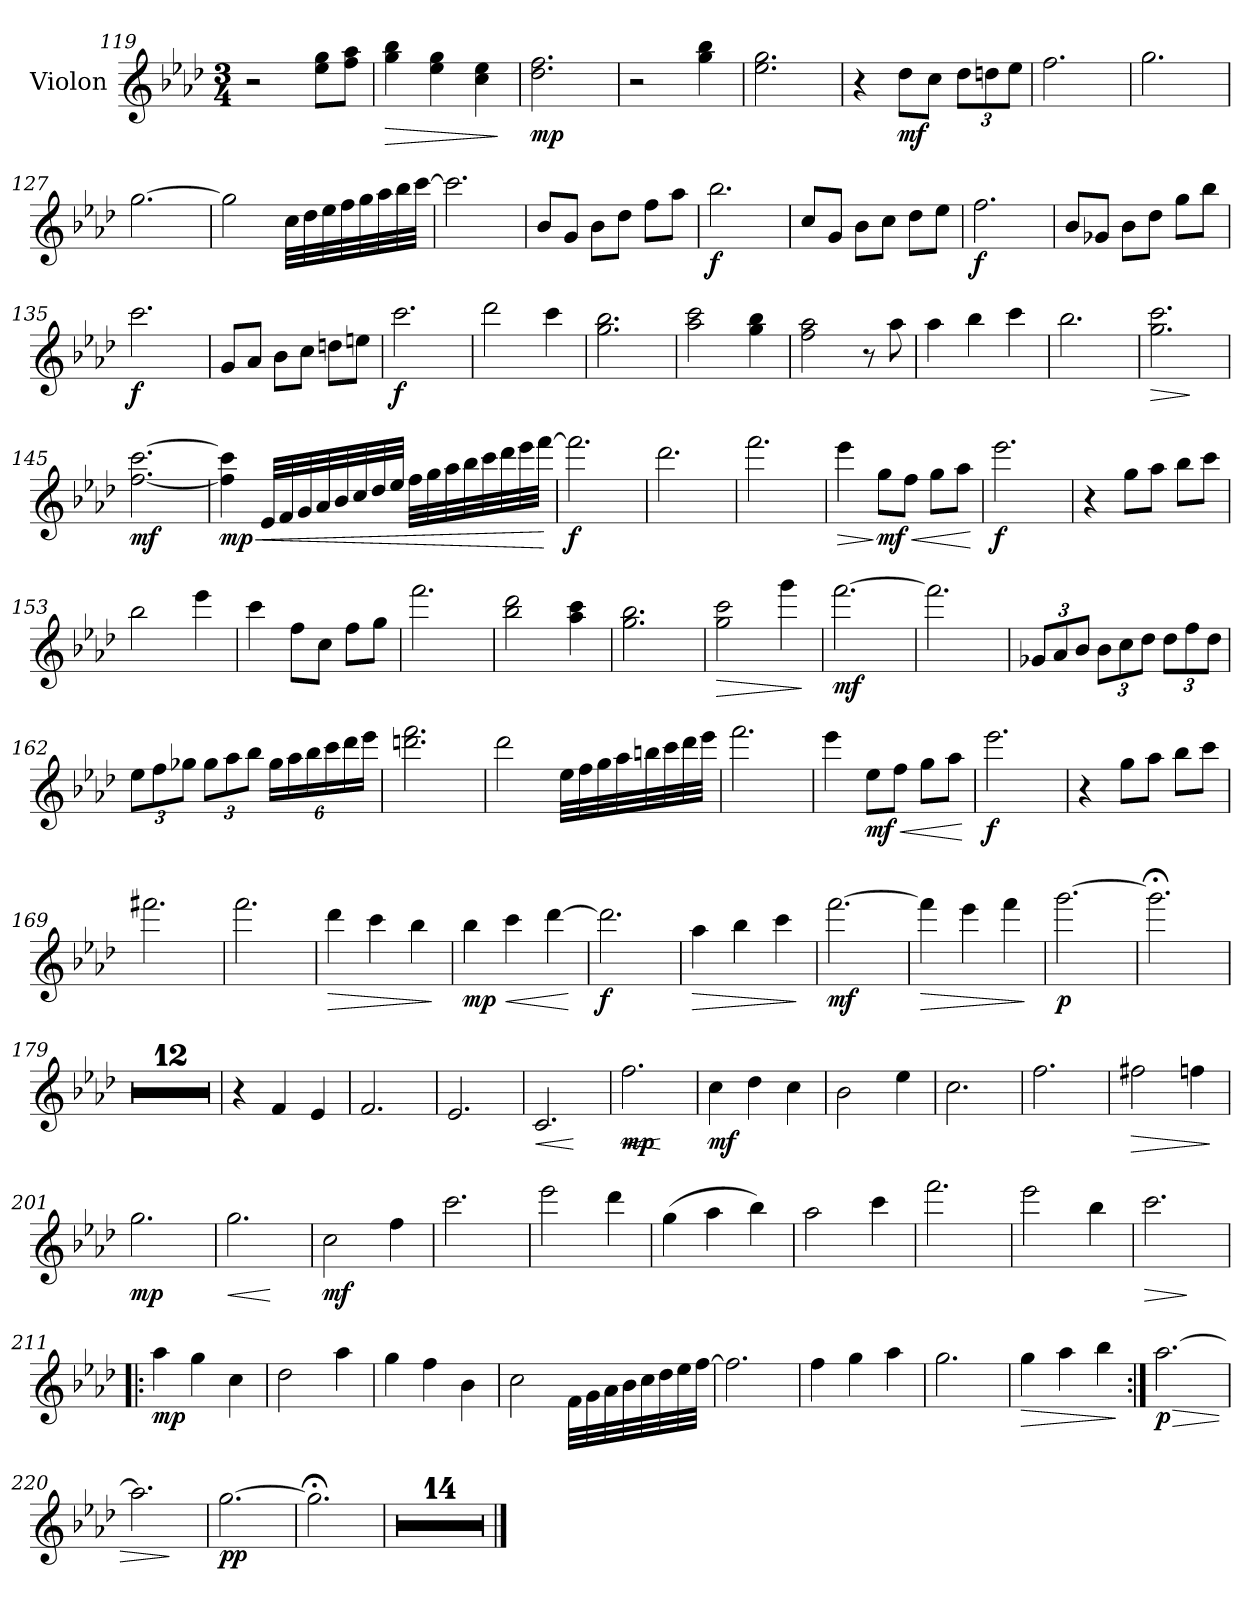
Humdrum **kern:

**kern	**dynam
*part1	*part1
*staff1	*staff1
*I"Violon	*
*I'Vln.	*
*clefG2	*
*k[b-e-a-d-]	*
*M3/4	*
=119	=119
2r	.
8ee-\ 8gg\L	.
8ff\ 8aa-\J	.
=120	=120
!	!LO:HP:b
4gg\ 4bb-\	>
4ee-\ 4gg\	.
4cc\ 4ee-\	.
.	]
=121	=121
!	!LO:DY:b
2.dd-\ 2.ff\	mp
=122	=122
2r	.
4gg\ 4bb-\	.
=123	=123
2.ee-\ 2.gg\	.
=124	=124
4r	.
!	!LO:DY:b
8dd-\L	mf
8cc\J	.
*Xbrackettup	*
12dd-\L	.
12ddn\	.
12ee-\J	.
!!LO:LB:g=z
=125	=125
2.ff\	.
=126	=126
2.gg\	.
=127	=127
[2.gg\	.
=128	=128
2gg\]	.
32cc\LLL	.
32dd-\	.
32ee-\	.
32ff\	.
32gg\	.
32aa-\	.
32bb-\	.
[32ccc\JJJ	.
=129	=129
2.ccc\]	.
=130	=130
8b-/L	.
8g/J	.
8b-\L	.
8dd-\J	.
8ff\L	.
8aa-\J	.
=131	=131
!	!LO:DY:b
2.bb-\	f
=132	=132
8cc/L	.
8g/J	.
8b-\L	.
8cc\J	.
8dd-\L	.
8ee-\J	.
=133	=133
!	!LO:DY:b
2.ff\	f
!!LO:PB:g=z
=134	=134
8b-/L	.
8g-X/J	.
8b-\L	.
8dd-\J	.
8gg\L	.
8bb-\J	.
=135	=135
!	!LO:DY:b
2.ccc\	f
=136	=136
8g/L	.
8a-/J	.
8b-\L	.
8cc\J	.
8ddn\L	.
8een\J	.
=137	=137
!	!LO:DY:b
2.ccc\	f
=138	=138
2ddd-\	.
4ccc\	.
=139	=139
2.gg\ 2.bb-\	.
=140	=140
2aa-\ 2ccc\	.
4gg\ 4bb-\	.
=141	=141
2ff\ 2aa-\	.
8r	.
8aa-\	.
=142	=142
4aa-\	.
4bb-\	.
4ccc\	.
=143	=143
2.bb-\	.
!!LO:LB:g=z
=144	=144
!	!LO:HP:b
2.gg\ 2.ccc\	>
.	]
=145	=145
!	!LO:DY:b
[2.ff\ [2.ccc\	mf
=146	=146
!	!LO:HP:b
!	!LO:DY:n=1:b
4ff\] 4ccc\]	< mp
32e-/LLL	.
32f/	.
32g/	.
32a-/	.
32b-/	.
32cc/	.
32dd-/	.
32ee-/JJJ	.
32ff\LLL	.
32gg\	.
32aa-\	.
32bb-\	.
32ccc\	.
32ddd-\	.
32eee-\	.
[32fff\JJJ	.
.	[
=147	=147
!	!LO:DY:b
2.fff\]	f
=148	=148
2.ddd-\	.
=149	=149
2.fff\	.
=150	=150
!	!LO:HP:b
4eee-\	>
!	!LO:HP:n=1:b
!	!LO:DY:n=1:b
8gg\L	] < mf
8ff\J	.
8gg\L	.
8aa-\J	.
.	[
=151	=151
!	!LO:DY:b
2.eee-\	f
!!LO:LB:g=z
=152	=152
4r	.
8gg\L	.
8aa-\J	.
8bb-\L	.
8ccc\J	.
=153	=153
2bb-\	.
4eee-\	.
=154	=154
4ccc\	.
8ff\L	.
8cc\J	.
8ff\L	.
8gg\J	.
=155	=155
2.fff\	.
=156	=156
2bb-\ 2ddd-\	.
4aa-\ 4ccc\	.
=157	=157
2.gg\ 2.bb-\	.
=158	=158
!	!LO:HP:b
2gg\ 2ccc\	>
4ggg\	.
.	]
=159	=159
!	!LO:DY:b
[2.fff\	mf
=160	=160
2.fff\]	.
=161	=161
12g-X/L	.
12a-/	.
12b-/J	.
12b-\L	.
12cc\	.
12dd-\J	.
12dd-\L	.
12ff\	.
12dd-\J	.
!!LO:LB:g=z
=162	=162
12ee-\L	.
12ff\	.
12gg-X\J	.
12gg-\L	.
12aa-\	.
12bb-\J	.
24gg-\LL	.
24aa-\	.
24bb-\	.
24ccc\	.
24ddd-\	.
24eee-\JJ	.
=163	=163
2.dddn\ 2.fff\	.
=164	=164
2ddd-\	.
32ee-\LLL	.
32ff\	.
32gg\	.
32aa-\	.
32bbn\	.
32ccc\	.
32ddd-\	.
32eee-\JJJ	.
=165	=165
2.fff\	.
=166	=166
4eee-\	.
!	!LO:HP:b
!	!LO:DY:n=1:b
8ee-\L	< mf
8ff\J	.
8gg\L	.
8aa-\J	.
.	[
=167	=167
!	!LO:DY:b
2.eee-\	f
!!LO:LB:g=z
=168	=168
4r	.
8gg\L	.
8aa-\J	.
8bb-\L	.
8ccc\J	.
=169	=169
2.fff#X\	.
=170	=170
2.fff\	.
=171	=171
!	!LO:HP:b
4ddd-\	>
4ccc\	.
4bb-\	.
.	]
=172	=172
!	!LO:DY:b
4bb-\	mp
!	!LO:HP:b
4ccc\	<
[4ddd-\	.
.	[
=173	=173
!	!LO:DY:b
2.ddd-\]	f
=174	=174
!	!LO:HP:b
4aa-\	>
4bb-\	.
4ccc\	.
.	]
=175	=175
!	!LO:DY:b
[2.fff\	mf
=176	=176
!	!LO:HP:b
4fff\]	>
4eee-\	.
4fff\	.
.	]
=177	=177
!	!LO:DY:b
[2.ggg\	p
=178	=178
2.ggg;<\]	.
!!LO:LB:g=z
=179	=179
2.r	.
=180	=180
2.r	.
=181	=181
2.r	.
=182	=182
2.r	.
=183	=183
2.r	.
=184	=184
2.r	.
=185	=185
2.r	.
=186	=186
2.r	.
=187	=187
2.r	.
=188	=188
2.r	.
=189	=189
2.r	.
=190	=190
2.r	.
=191	=191
4r	.
4f/	.
4e-/	.
=192	=192
2.f/	.
=193	=193
2.e-/	.
=194	=194
!	!LO:HP:b
2.c/	<
.	[
!!LO:LB:g=z
=195	=195
!	!LO:HP:b
!	!LO:DY:n=1:b
2.ff\	< mp
.	[
=196	=196
!	!LO:DY:b
4cc\	mf
4dd-\	.
4cc\	.
=197	=197
2b-\	.
4ee-\	.
=198	=198
2.cc\	.
=199	=199
2.ff\	.
=200	=200
!	!LO:HP:b
2ff#X\	>
4ffn\	.
.	]
=201	=201
!	!LO:DY:b
2.gg\	mp
=202	=202
!	!LO:HP:b
2.gg\	<
.	[
=203	=203
!	!LO:DY:b
2cc\	mf
4ff\	.
=204	=204
2.ccc\	.
=205	=205
2eee-\	.
4ddd-\	.
=206	=206
(>4gg\	.
4aa-\	.
4bb-\)	.
=207	=207
2aa-\	.
4ccc\	.
!!LO:LB:g=z
=208	=208
2.fff\	.
=209	=209
2eee-\	.
4bb-\	.
=210	=210
!	!LO:HP:b
2.ccc\	>
.	]
=211!|:	=211!|:
!	!LO:DY:b
4aa-\	mp
4gg\	.
4cc\	.
=212	=212
2dd-\	.
4aa-\	.
=213	=213
4gg\	.
4ff\	.
4b-\	.
=214	=214
2cc\	.
32f\LLL	.
32g\	.
32a-\	.
32b-\	.
32cc\	.
32dd-\	.
32ee-\	.
[32ff\JJJ	.
=215	=215
2.ff\]	.
=216	=216
4ff\	.
4gg\	.
4aa-\	.
=217	=217
2.gg\	.
!!LO:LB:g=z
=218	=218
!	!LO:HP:b
4gg\	>
4aa-\	.
4bb-\	.
.	]
=219:|!	=219:|!
!	!LO:HP:b
!	!LO:DY:n=1:b
[2.aa-\	> p
=220	=220
2.aa-\]	.
.	]
=221	=221
!	!LO:DY:b
[2.gg\	pp
=222	=222
2.gg;<Z\]	.
=223	=223
2.r	.
=224	=224
2.r	.
=225	=225
2.r	.
=226	=226
2.r	.
=227	=227
2.r	.
=228	=228
2.r	.
=229	=229
2.r	.
=230	=230
2.r	.
=231	=231
2.r	.
=232	=232
2.r	.
!!LO:LB:g=z
=233	=233
2.r	.
=234	=234
2.r	.
=235	=235
2.r	.
=236	=236
2.r	.
==	==
*-	*-
